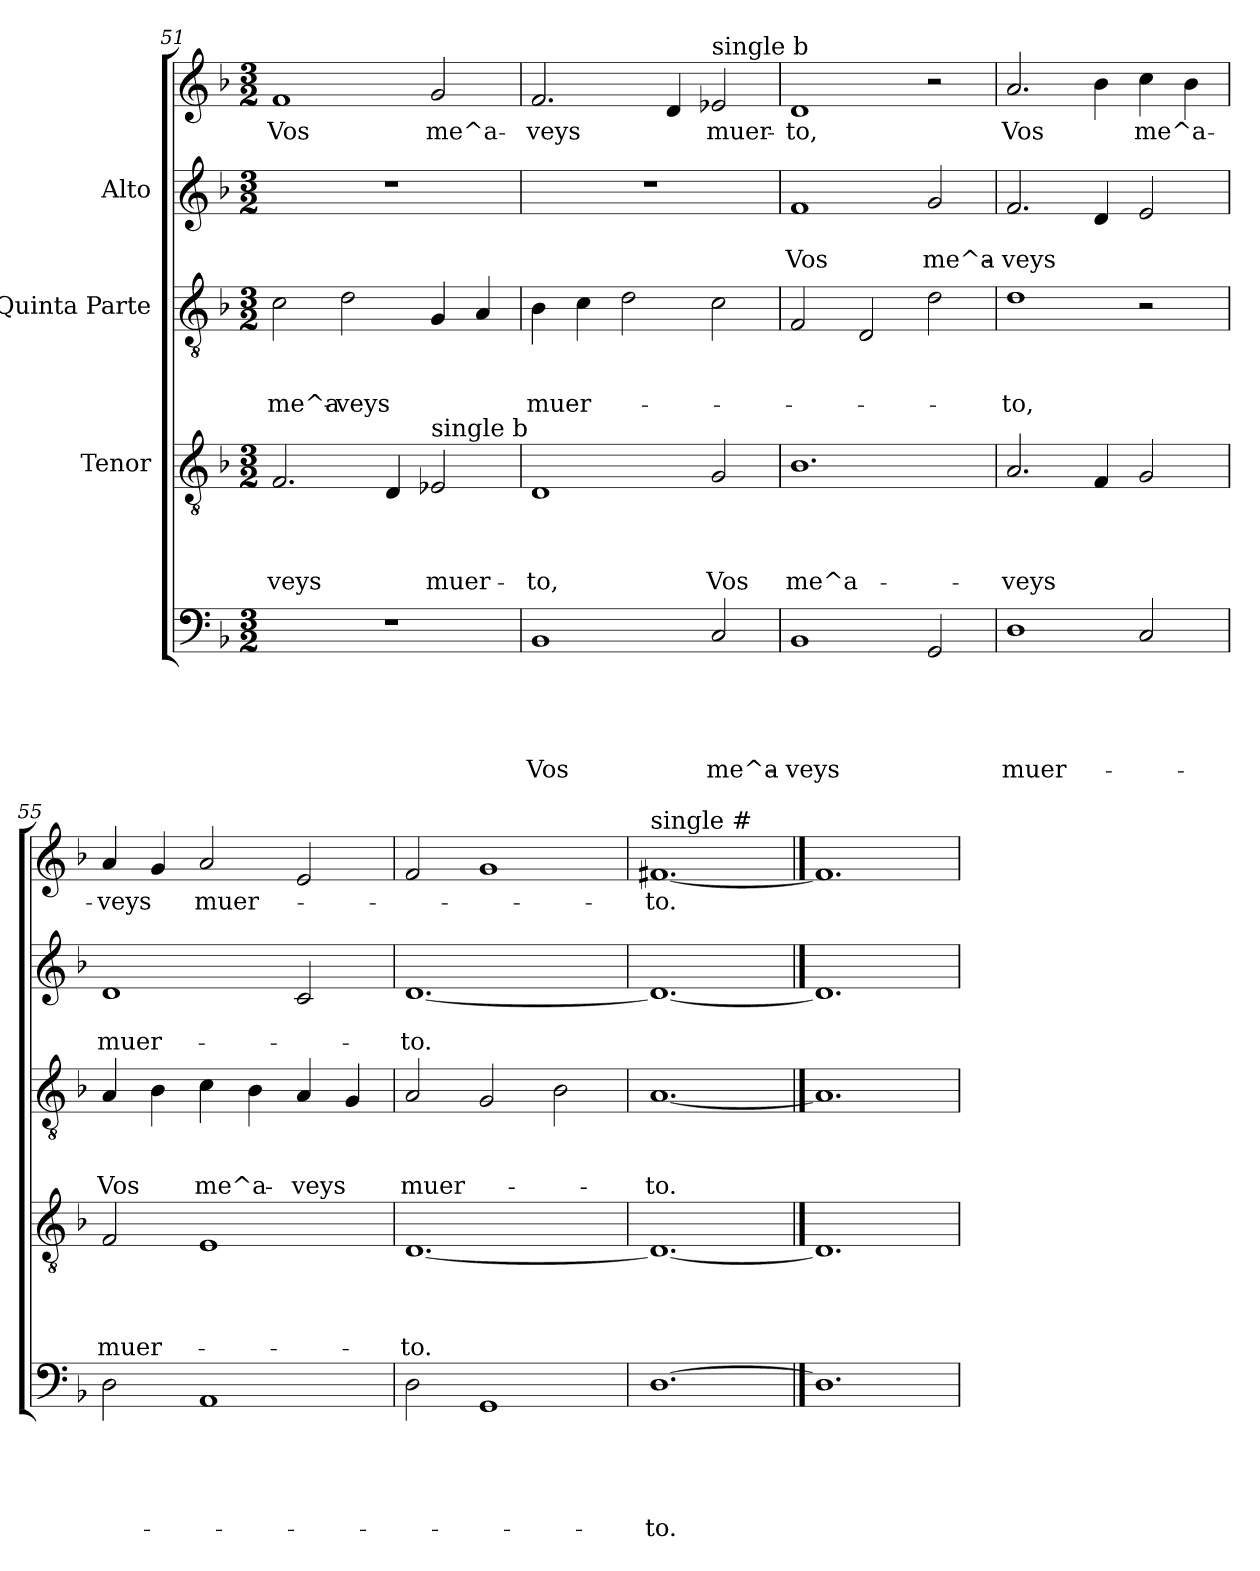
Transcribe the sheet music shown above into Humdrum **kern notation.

**kern	**text	**text	**text	**text	**text	**kern	**text	**text	**text	**text	**kern	**text	**text	**text	**kern	**text	**text	**kern	**text
*part5	*part5	*part5	*part5	*part5	*part5	*part4	*part4	*part4	*part4	*part4	*part3	*part3	*part3	*part3	*part2	*part2	*part2	*part1	*part1
*staff5	*staff5	*staff5	*staff5	*staff5	*staff5	*staff4	*staff4	*staff4	*staff4	*staff4	*staff3	*staff3	*staff3	*staff3	*staff2	*staff2	*staff2	*staff1	*staff1
*	*	*	*	*	*	*I"Tenor	*	*	*	*	*I"Quinta Parte	*	*	*	*I"Alto	*	*	*	*
!!LO:PB:g=z
*clefF4	*	*	*	*	*	*clefGv2	*	*	*	*	*clefGv2	*	*	*	*clefG2	*	*	*clefG2	*
*k[b-]	*	*	*	*	*	*k[b-]	*	*	*	*	*k[b-]	*	*	*	*k[b-]	*	*	*k[b-]	*
*F:	*	*	*	*	*	*F:	*	*	*	*	*F:	*	*	*	*F:	*	*	*F:	*
*M3/2	*	*	*	*	*	*M3/2	*	*	*	*	*M3/2	*	*	*	*M3/2	*	*	*M3/2	*
=51	=51	=51	=51	=51	=51	=51	=51	=51	=51	=51	=51	=51	=51	=51	=51	=51	=51	=51	=51
!	!	!	!	!	!	!	!	!	!	!LO:LY:b	!	!	!	!LO:LY:b	!	!	!	!	!LO:LY:b
1.r	.	.	.	.	.	2.F/	.	.	.	-veys	2c\	.	.	me^a-	1.r	.	.	1f	Vos
!	!	!	!	!	!	!	!	!	!	!	!	!	!	!LO:LY:b	!	!	!	!	!
.	.	.	.	.	.	.	.	.	.	.	2d\	.	.	-veys	.	.	.	.	.
.	.	.	.	.	.	4D/	.	.	.	.	.	.	.	.	.	.	.	.	.
!	!	!	!	!	!	!LO:TX:a:t=single b	!	!	!	!	!	!	!	!	!	!	!	!	!
!	!	!	!	!	!	!	!	!	!	!LO:LY:b	!	!	!	!	!	!	!	!	!LO:LY:b
.	.	.	.	.	.	2E-/	.	.	.	muer-	4G/	.	.	.	.	.	.	2g/	me^a-
.	.	.	.	.	.	.	.	.	.	.	4A/	.	.	.	.	.	.	.	.
=52	=52	=52	=52	=52	=52	=52	=52	=52	=52	=52	=52	=52	=52	=52	=52	=52	=52	=52	=52
!	!	!	!	!	!LO:LY:b	!	!	!	!	!LO:LY:b	!	!	!	!LO:LY:b	!	!	!	!	!LO:LY:b
1BB-	.	.	.	.	Vos	1D	.	.	.	-to,	4B-\	.	.	muer-	1.r	.	.	2.f/	-veys
.	.	.	.	.	.	.	.	.	.	.	4c\	.	.	.	.	.	.	.	.
.	.	.	.	.	.	.	.	.	.	.	2d\	.	.	.	.	.	.	.	.
.	.	.	.	.	.	.	.	.	.	.	.	.	.	.	.	.	.	4d/	.
!	!	!	!	!	!	!	!	!	!	!	!	!	!	!	!	!	!	!LO:TX:a:t=single b	!
!	!	!	!	!	!LO:LY:b	!	!	!	!	!LO:LY:b	!	!	!	!	!	!	!	!	!LO:LY:b
2C/	.	.	.	.	me^a-	2G/	.	.	.	Vos	2c\	.	.	.	.	.	.	2e-/	muer-
=53	=53	=53	=53	=53	=53	=53	=53	=53	=53	=53	=53	=53	=53	=53	=53	=53	=53	=53	=53
!	!	!	!	!	!LO:LY:b	!	!	!	!	!LO:LY:b	!	!	!	!	!	!	!LO:LY:b	!	!LO:LY:b
1BB-	.	.	.	.	-veys	1.B-	.	.	.	me^a-	2F/	.	.	.	1f	.	Vos	1d	-to,
.	.	.	.	.	.	.	.	.	.	.	2D/	.	.	.	.	.	.	.	.
!	!	!	!	!	!	!	!	!	!	!	!	!	!	!	!	!	!LO:LY:b	!	!
2GG/	.	.	.	.	.	.	.	.	.	.	2d\	.	.	.	2g/	.	me^a-	2r	.
=54	=54	=54	=54	=54	=54	=54	=54	=54	=54	=54	=54	=54	=54	=54	=54	=54	=54	=54	=54
!	!	!	!	!	!LO:LY:b	!	!	!	!	!LO:LY:b	!	!	!	!LO:LY:b	!	!	!LO:LY:b	!	!LO:LY:b
1D	.	.	.	.	muer-	2.A/	.	.	.	-veys	1d	.	.	-to,	2.f/	.	-veys	2.a/	Vos
.	.	.	.	.	.	4F/	.	.	.	.	.	.	.	.	4d/	.	.	4b-\	.
!	!	!	!	!	!	!	!	!	!	!	!	!	!	!	!	!	!	!	!LO:LY:b
2C/	.	.	.	.	.	2G/	.	.	.	.	2r	.	.	.	2e/	.	.	4cc\	me^a-
.	.	.	.	.	.	.	.	.	.	.	.	.	.	.	.	.	.	4b-\	.
=55	=55	=55	=55	=55	=55	=55	=55	=55	=55	=55	=55	=55	=55	=55	=55	=55	=55	=55	=55
!	!	!	!	!	!	!	!	!	!	!LO:LY:b	!	!	!	!LO:LY:b	!	!	!LO:LY:b	!	!LO:LY:b
2D\	.	.	.	.	.	2F/	.	.	.	muer-	4A/	.	.	Vos	1d	.	muer-	4a/	-veys
.	.	.	.	.	.	.	.	.	.	.	4B-\	.	.	.	.	.	.	4g/	.
!	!	!	!	!	!	!	!	!	!	!	!	!	!	!LO:LY:b	!	!	!	!	!LO:LY:b
1AA	.	.	.	.	.	1E	.	.	.	.	4c\	.	.	me^a-	.	.	.	2a/	muer-
.	.	.	.	.	.	.	.	.	.	.	4B-\	.	.	.	.	.	.	.	.
!	!	!	!	!	!	!	!	!	!	!	!	!	!	!LO:LY:b	!	!	!	!	!
.	.	.	.	.	.	.	.	.	.	.	4A/	.	.	-veys	2c/	.	.	2e/	.
.	.	.	.	.	.	.	.	.	.	.	4G/	.	.	.	.	.	.	.	.
=56	=56	=56	=56	=56	=56	=56	=56	=56	=56	=56	=56	=56	=56	=56	=56	=56	=56	=56	=56
!	!	!	!	!	!	!	!	!	!	!LO:LY:b	!	!	!	!LO:LY:b	!	!	!LO:LY:b	!	!
2D\	.	.	.	.	.	[<1.D	.	.	.	-to.	2A/	.	.	muer-	[<1.d	.	-to.	2f/	.
1GG	.	.	.	.	.	.	.	.	.	.	2G/	.	.	.	.	.	.	1g	.
.	.	.	.	.	.	.	.	.	.	.	2B-\	.	.	.	.	.	.	.	.
=57	=57	=57	=57	=57	=57	=57	=57	=57	=57	=57	=57	=57	=57	=57	=57	=57	=57	=57	=57
!	!	!	!	!	!	!	!	!	!	!	!	!	!	!	!	!	!	!LO:TX:a:t=single #	!
!	!	!	!	!	!LO:LY:b	!	!	!	!	!	!	!	!	!LO:LY:b	!	!	!	!	!LO:LY:b
[1.D	.	.	.	.	-to.	1.D_	.	.	.	.	[1.A	.	.	-to.	1.d_	.	.	[1.f#	-to.
==58	==58	==58	==58	==58	==58	==58	==58	==58	==58	==58	==58	==58	==58	==58	==58	==58	==58	==58	==58
1.D]	.	.	.	.	.	1.D]	.	.	.	.	1.A]	.	.	.	1.d]	.	.	1.f#]	.
=	=	=	=	=	=	=	=	=	=	=	=	=	=	=	=	=	=	=	=
*-	*-	*-	*-	*-	*-	*-	*-	*-	*-	*-	*-	*-	*-	*-	*-	*-	*-	*-	*-
